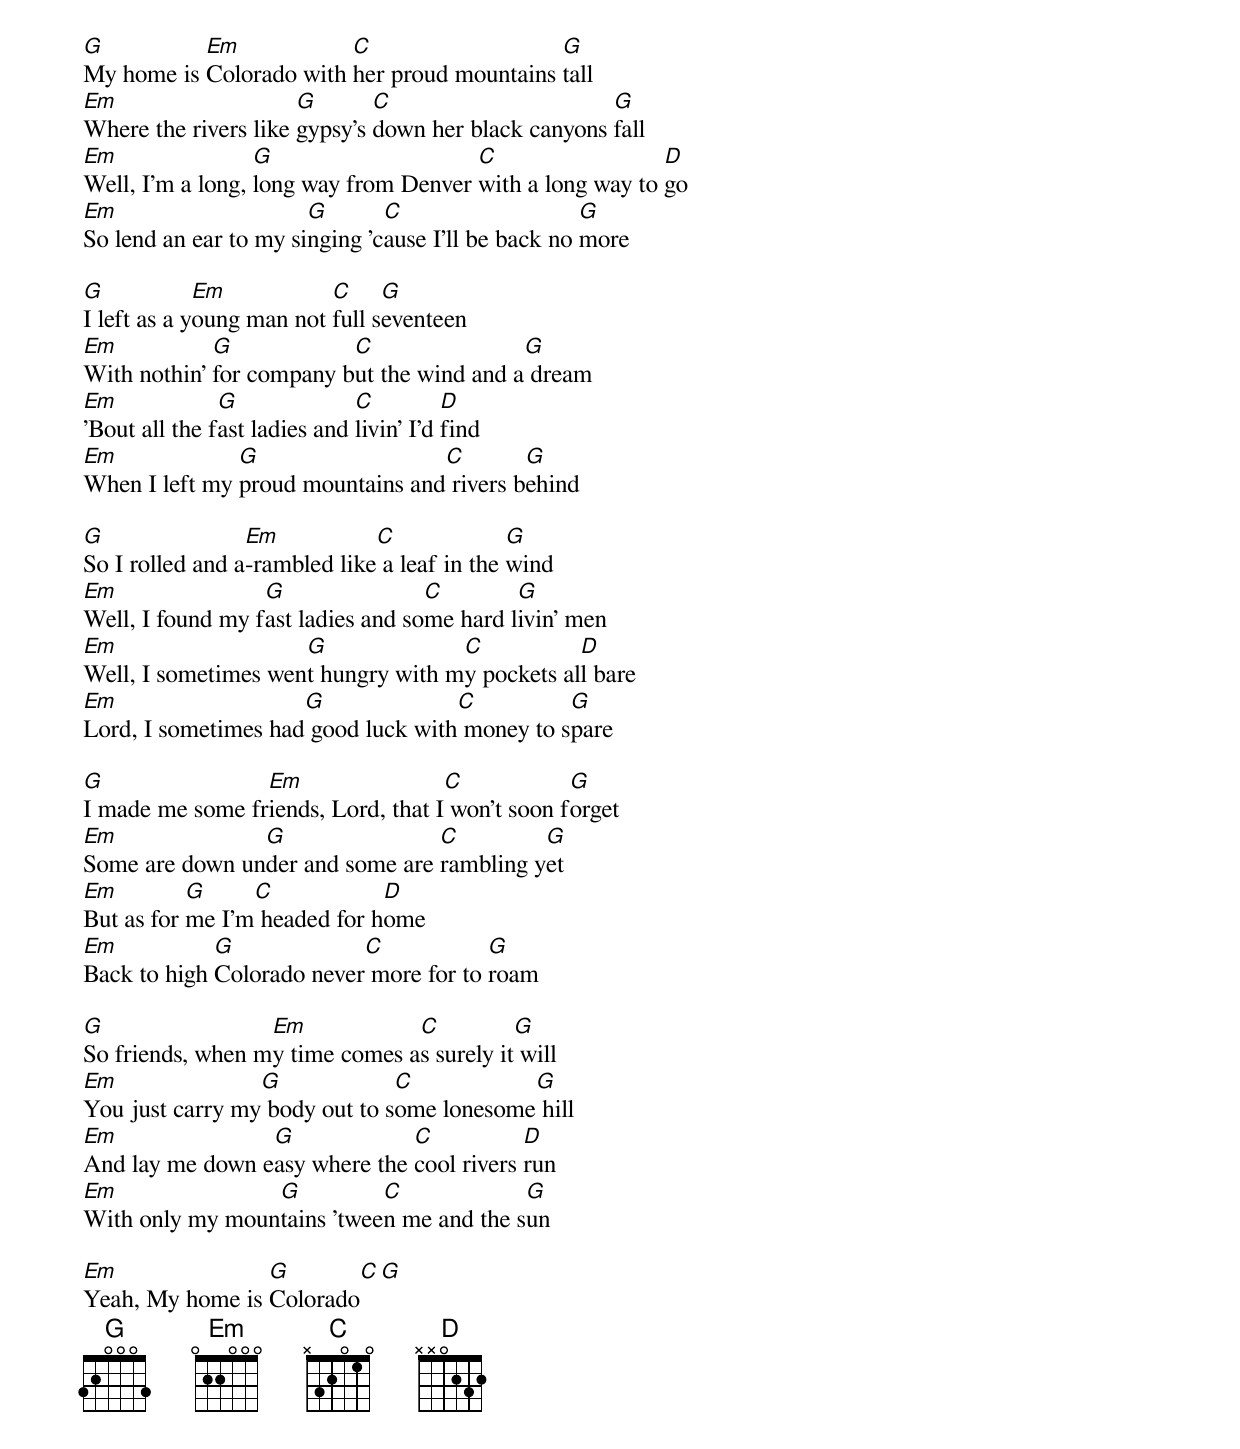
G          Em            C                   G
My home is Colorado with her proud mountains tall
Em                    G       C                      G
Where the rivers like gypsy's down her black canyons fall
Em                G                    C                  D
Well, I'm a long, long way from Denver with a long way to go
Em                     G       C                    G
So lend an ear to my singing 'cause I'll be back no more

G            Em           C     G
I left as a young man not full seventeen
Em           G            C                G
With nothin' for company but the wind and a dream
Em             G              C          D
'Bout all the fast ladies and livin' I'd find
Em             G                  C        G
When I left my proud mountains and rivers behind

G                Em           C              G
So I rolled and a-rambled like a leaf in the wind
Em                G                C        G
Well, I found my fast ladies and some hard livin' men
Em                   G              C           D
Well, I sometimes went hungry with my pockets all bare
Em                   G              C          G
Lord, I sometimes had good luck with money to spare

G                Em                 C            G
I made me some friends, Lord, that I won't soon forget
Em              G                C         G
Some are down under and some are rambling yet
Em         G     C            D
But as for me I'm headed for home
Em           G             C            G
Back to high Colorado never more for to roam

G                 Em            C          G
So friends, when my time comes as surely it will
Em               G             C           G
You just carry my body out to some lonesome hill
Em               G             C           D
And lay me down easy where the cool rivers run
Em               G          C             G
With only my mountains 'tween me and the sun

Em               G          C           G
Yeah, My home is Colorado
